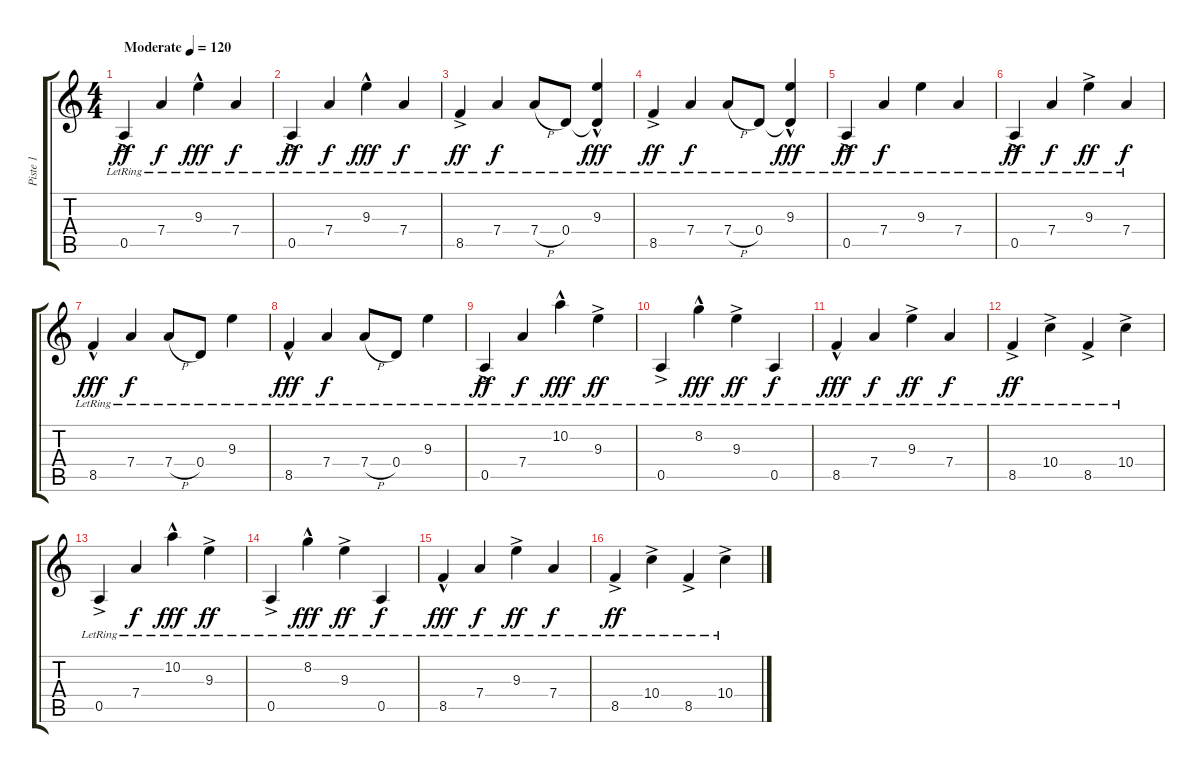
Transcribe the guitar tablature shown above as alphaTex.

\track ("Piste 1" "Piste 1") {instrument electricguitarclean}
\staff {score tabs}
\tuning (E4 B3 G3 D3 A2 E2) {hide}
\ts (4 4)
\tempo (120 "Moderate")
\clef g2
\ks c
0.5{ac lr}.4{dy ff instrument electricguitarclean} 7.4{lr}.4{dy f} 9.3{hac lr}.4{dy fff} 7.4{lr}.4{dy f} |
0.5{ac lr}.4{dy ff} 7.4{lr}.4{dy f} 9.3{hac lr}.4{dy fff} 7.4{lr}.4{dy f} |
8.5{ac lr}.4{dy ff} 7.4{lr}.4{dy f} 7.4{h lr}.8 0.4{lr}.8 (9.3{hac lr} 0.4{t}).4{dy fff} |
8.5{ac lr}.4{dy ff} 7.4{lr}.4{dy f} 7.4{h lr}.8 0.4{lr}.8 (9.3{hac lr} 0.4{t}).4{dy fff} |
0.5{ac lr}.4{dy ff} 7.4{lr}.4{dy f} 9.3{lr}.4 7.4{lr}.4 |
0.5{ac lr}.4{dy ff} 7.4{lr}.4{dy f} 9.3{ac lr}.4{dy ff} 7.4{lr}.4{dy f} |
8.5{hac lr}.4{dy fff} 7.4{lr}.4{dy f} 7.4{h lr}.8 0.4{lr}.8 9.3{lr}.4 |
8.5{hac lr}.4{dy fff} 7.4{lr}.4{dy f} 7.4{h lr}.8 0.4{lr}.8 9.3{lr}.4 |
0.5{ac lr}.4{dy ff} 7.4{lr}.4{dy f} 10.2{hac lr}.4{dy fff} 9.3{ac lr}.4{dy ff} |
0.5{ac lr}.4 8.2{hac lr}.4{dy fff} 9.3{ac lr}.4{dy ff} 0.5{lr}.4{dy f} |
8.5{hac lr}.4{dy fff} 7.4{lr}.4{dy f} 9.3{ac lr}.4{dy ff} 7.4{lr}.4{dy f} |
8.5{ac lr}.4{dy ff} 10.4{ac lr}.4 8.5{ac lr}.4 10.4{ac lr}.4 |
0.5{ac lr}.4 7.4{lr}.4{dy f} 10.2{hac lr}.4{dy fff} 9.3{ac lr}.4{dy ff} |
0.5{ac lr}.4 8.2{hac lr}.4{dy fff} 9.3{ac lr}.4{dy ff} 0.5{lr}.4{dy f} |
8.5{hac lr}.4{dy fff} 7.4{lr}.4{dy f} 9.3{ac lr}.4{dy ff} 7.4{lr}.4{dy f} |
8.5{ac lr}.4{dy ff} 10.4{ac lr}.4 8.5{ac lr}.4 10.4{ac lr}.4
